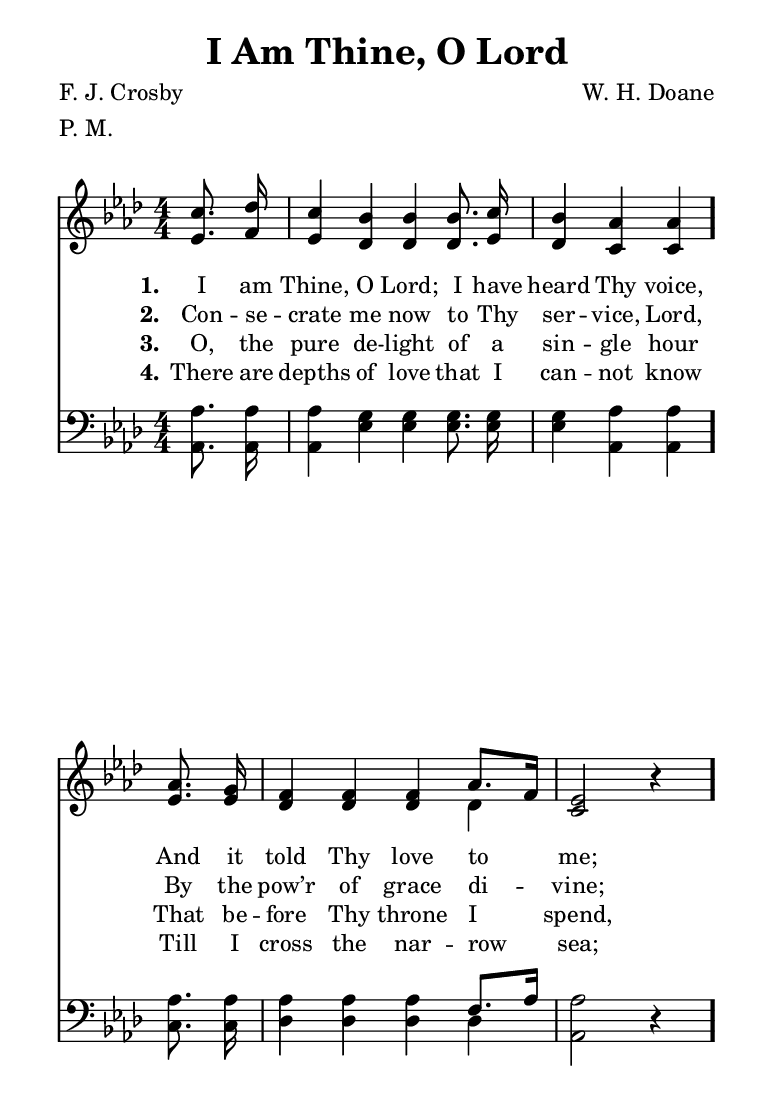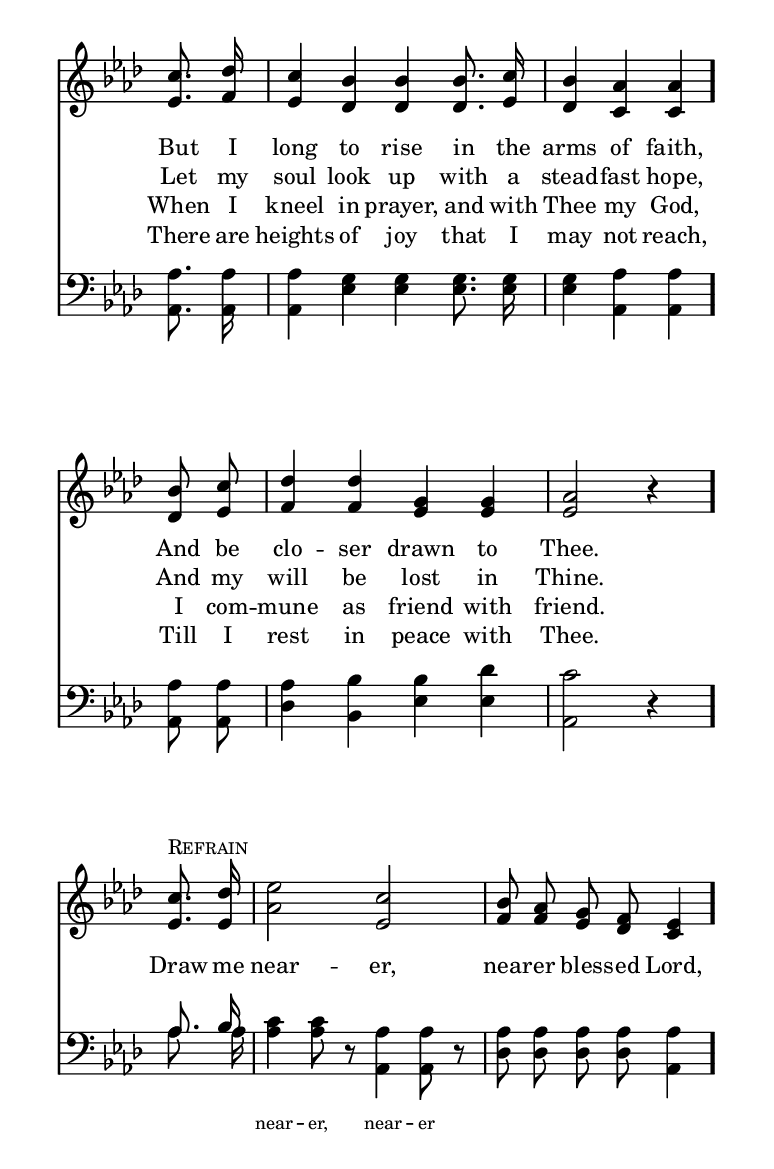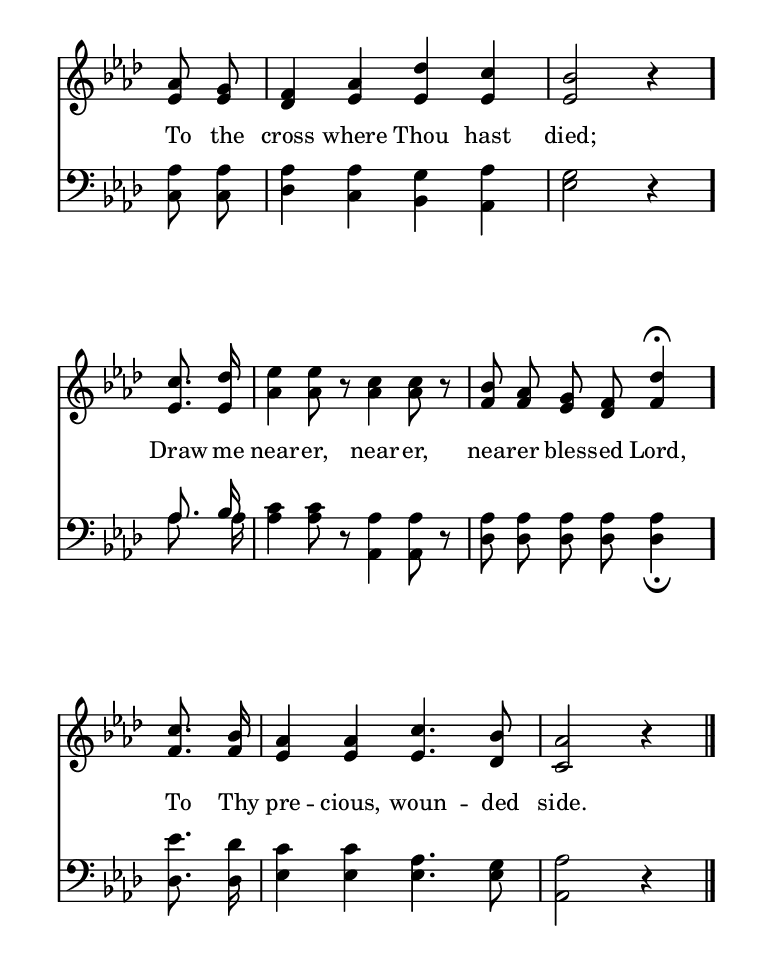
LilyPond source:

\include "common/global.ily"
\paper {
  \include "common/paper.ily"
  system-count = #(cond (is-eogsized 4) (#t #f))
}

\header{
  hymnnumber = "221"
  title = "I Am Thine, O Lord"
  tunename = ""
  meter = "P. M."
  poet = "F. J. Crosby"
  composer = "W. H. Doane"
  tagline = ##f
}

ta = { \tempo 4=80 }
tb = { \tempo 4=40 }

global = {
  \include "common/overrides.ily"
  \override Staff.TimeSignature.style = #'numbered
  \time 4/4
  \override Score.MetronomeMark.transparent = ##t % hide all fermata changes too
  \ta
  \key aes \major
  \partial 4
  \autoBeamOff
}

patternA = { c8. c16 | c4 c c c8. c16 | c4 c c }
patternB = { c8. c16 | c4 c c c8.[ c16] | c2 c4 }
patternG = { c8. c16 | c4 c c c | c2 c4 }
patternC = { c8 c | c4 c c c | c2 c4 }
patternD = { c8. c16 | c2 c | c8 c c c c4 }
patternE = { c8. c16 | c4 c8 r c4 c8 r | c8 c c c c4 }
patternF = { c8. c16 | c4 c c4. c8 | c2 c4 }

notesSoprano = {
\global
\relative c'' {

  c8. des16 | c4 bes bes bes8. c16 | bes4 aes aes
  aes8. g16 | f4 f f aes8.[ f16] | ees2 r4
  c'8. des16 | c4 bes bes bes8. c16 | bes4 aes aes
  bes8 c | des4 des g, g | aes2 r4

  << s^\markup { \small \caps "Refrain" }
  { c8. des16 | ees2 c | bes8 aes g f ees4 } >>
  aes8 g | f4 aes des c | bes2 r4
  c8. des16 | ees4 ees8 r c4 c8 r | bes8 aes g f \tb des'4\fermata \ta
  c8. bes16 | aes4 aes c4. bes8 | aes2 r4

  \bar "|."

}
}

notesAlto = {
\global
\relative e' {

  \changePitch \patternA { ees f | ees des des des ees | des c c }
  \changePitch \patternG { ees ees | des des des des | c r }
  \changePitch \patternA { ees f | ees des des des ees | des c c }
  \changePitch \patternC { des ees | f f ees ees | ees r }

  \changePitch \patternD { ees ees | aes ees | f f ees des c }
  \changePitch \patternC { ees ees | des ees ees ees | ees r }
  \changePitch \patternE { ees ees | aes aes aes aes | f f ees des f }
  \changePitch \patternF { f f | ees ees ees des | c r }

}
}

notesTenor = {
\global
\relative a {

  \changePitch \patternA { aes aes | aes g g g g | g aes aes }
  \changePitch \patternB { aes aes | aes aes aes f aes | aes r }
  \changePitch \patternA { aes aes | aes g g g g | g aes aes }
  \changePitch \patternC { aes aes | aes bes bes des | c r }

  \changePitch \patternE { aes bes | c c aes aes | aes aes aes aes aes }
  \changePitch \patternC { aes aes | aes aes g aes | g r }
  \changePitch \patternE { aes bes | c c aes aes | aes aes aes aes aes }
  \changePitch \patternF { ees' des | c c aes g | aes r }

}
}

notesBass = {
\global
\relative f, {

  \changePitch \patternA { aes aes | aes ees' ees ees ees | ees aes, aes }
  \changePitch \patternG { c c | des des des des | aes r }
  \changePitch \patternA { aes aes | aes ees' ees ees ees | ees aes, aes }
  \changePitch \patternC { aes aes | des bes ees ees | aes, r }

  \changePitch \patternE { aes' aes | aes aes aes, aes | des des des des | aes }
  \changePitch \patternC { c c | des c bes aes | ees' r }
  \changePitch \patternE { aes aes | aes aes aes, aes | des des des des des_\fermata }
  \changePitch \patternF { des des | ees ees ees ees | aes, r }

}
}

Refrain = \lyricmode {

\break
Draw me near -- er, near -- er bless -- ed Lord, \bar "."
To the cross where Thou hast died; \bar "."
\break
Draw me near -- er, near -- er, near -- er bless -- ed Lord, \bar "."
To Thy pre -- cious, woun -- ded side. \bar "."

}

wordsA = \lyricmode {
\set stanza = "1."

I am Thine, O Lord; I have heard Thy voice, \bar "."
And it told Thy love to me; \bar "." \break
But I long to rise in the arms of faith, \bar "."
And be clo -- ser drawn to Thee. \bar "." \break

}

wordsB = \lyricmode {
\set stanza = "2."

Con -- se -- crate me now to Thy ser -- vice, Lord,
By the pow’r of grace di -- vine;
Let my soul look up with a stead -- fast hope,
And my will be lost in Thine.

\Refrain

}

wordsC = \lyricmode {
\set stanza = "3."

O, the pure de -- light of a sin -- gle hour
That be -- fore Thy throne I spend,
When I kneel in prayer, and with Thee my God,
I com -- mune as friend with friend.

}

wordsD = \lyricmode {
\set stanza = "4."

There are depths of love that I can -- not know
Till I cross the nar -- row sea;
There are heights of joy that I may not reach,
Till I rest in peace with Thee.

}

BassRefrain = \lyricmode {

\override LyricText.font-size = #-2
\repeat unfold 36 { \skip 4 }
near -- er, near -- er

}

\score {
  \context ChoirStaff <<
    \context Staff = upper <<
      \set Staff.autoBeaming = ##f
      \set ChoirStaff.systemStartDelimiter = #'SystemStartBar
      \set ChoirStaff.printPartCombineTexts = ##f
      \partcombine #'(2 . 9) \notesSoprano \notesAlto
      \context NullVoice = sopranos { \voiceOne << \notesSoprano >> }
      \context NullVoice = altos { \voiceTwo << \notesAlto >> }
      \context Lyrics = one   \lyricsto sopranos \wordsA
      \context Lyrics = two   \lyricsto sopranos \wordsB
      \context Lyrics = three \lyricsto sopranos \wordsC
      \context Lyrics = four  \lyricsto sopranos \wordsD
    >>
    \context Staff = men <<
      \set Staff.autoBeaming = ##f
      \clef bass
      \set ChoirStaff.printPartCombineTexts = ##f
      \partcombine #'(2 . 9) \notesTenor \notesBass
      \context NullVoice = tenors { \voiceOne << \notesTenor >> }
      \context NullVoice = basses { \voiceTwo << \notesBass >> }
    >>
    \new Lyrics \with { alignBelowContext = men } \lyricsto basses \BassRefrain
  >>
  \layout {
    \include "common/layout.ily"
  }
  \midi{
    \include "common/midi.ily"
  }
}

\version "2.19.49"  % necessary for upgrading to future LilyPond versions.

% vi:set et ts=2 sw=2 ai nocindent syntax=lilypond:
